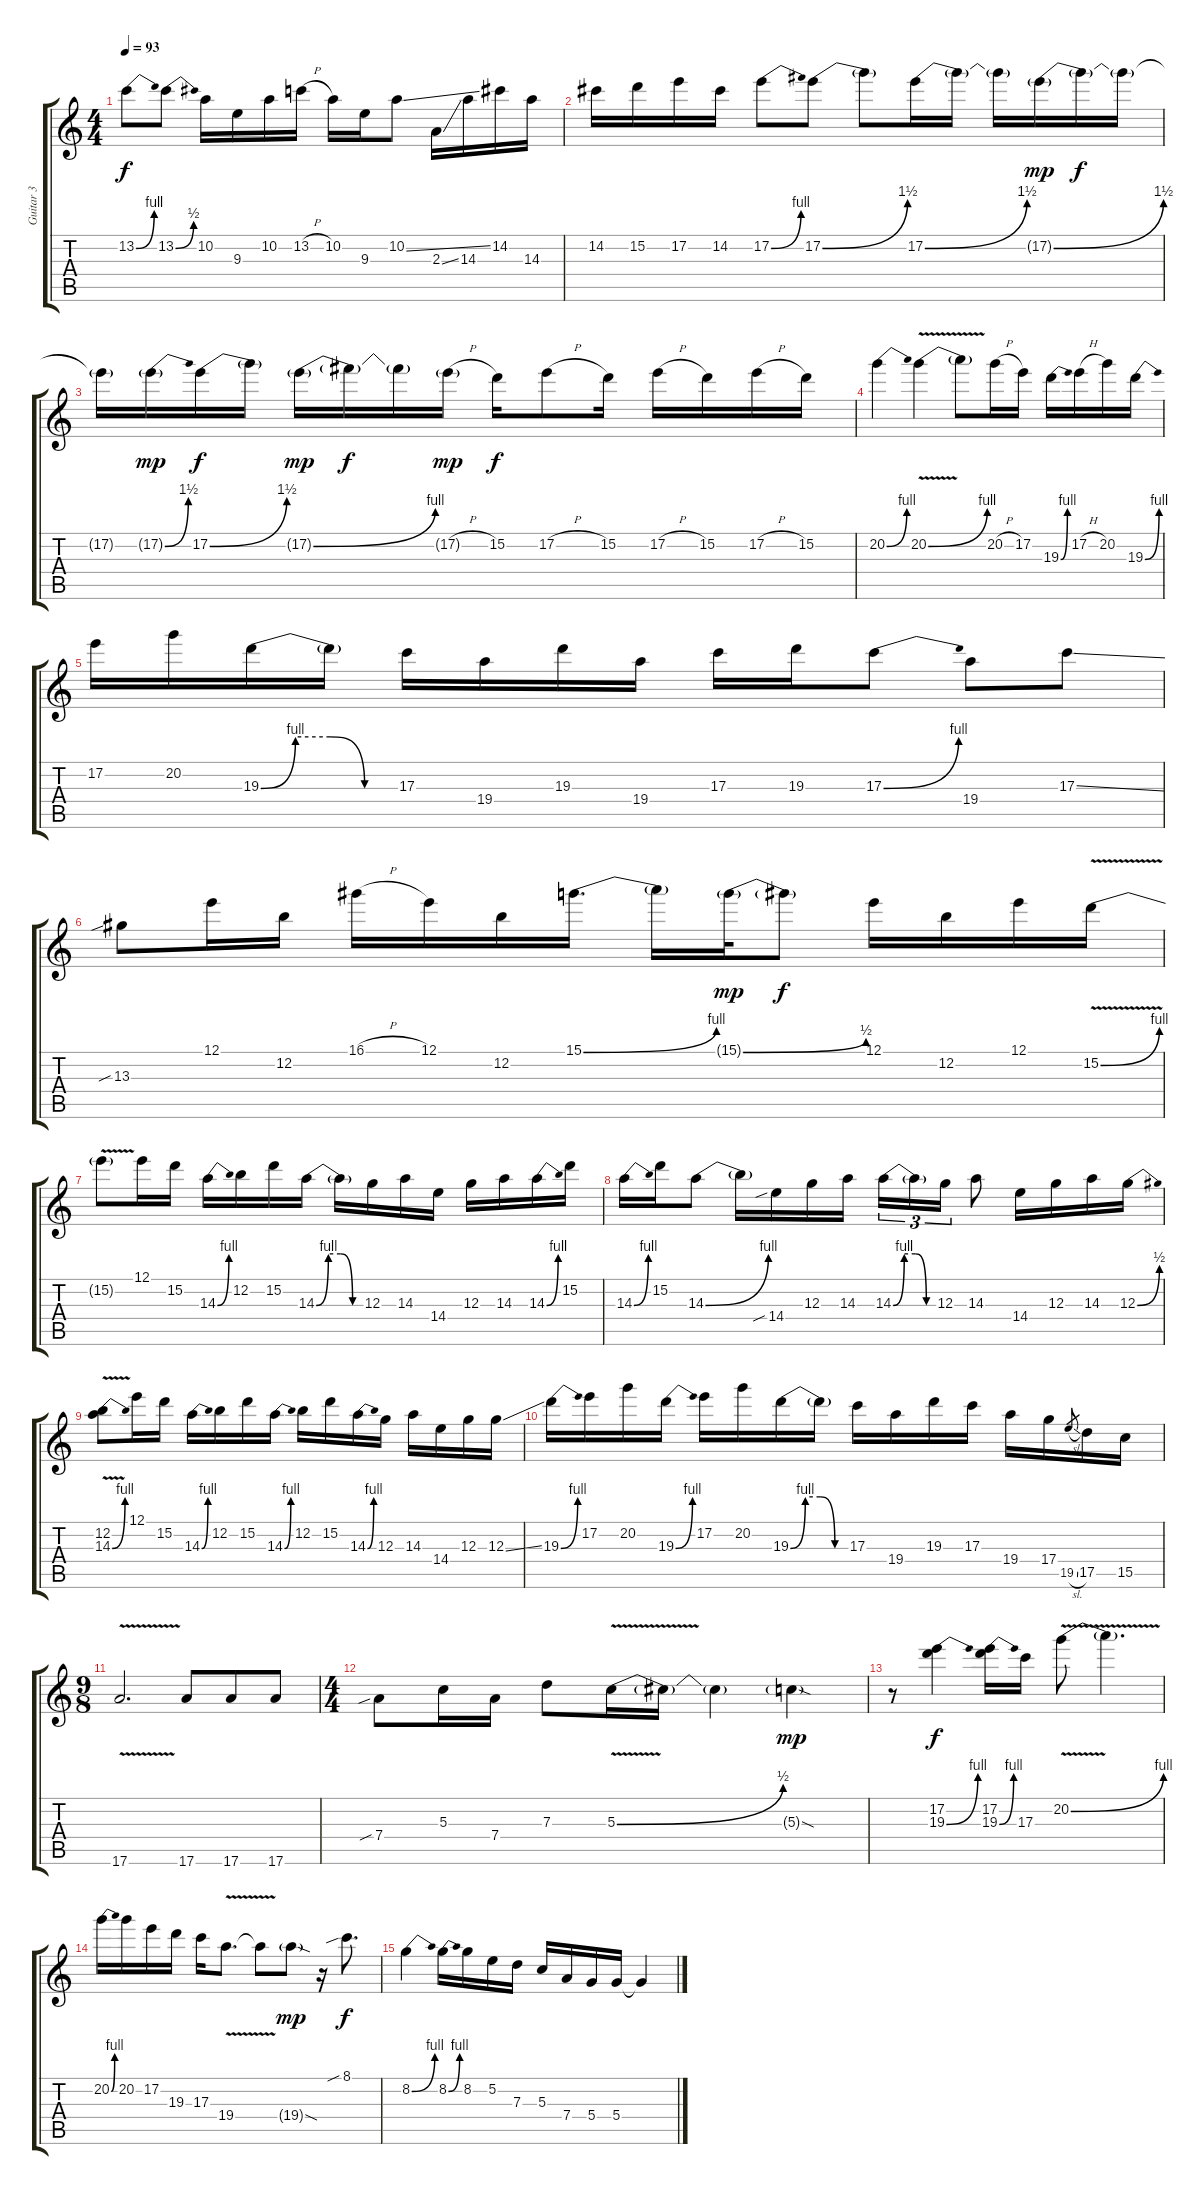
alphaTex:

\track ("Guitar 3" "Guitar 3") {instrument distortionguitar}
\staff {score tabs}
\tuning (E4 B3 G3 D3 A2 E2) {hide}
\ts (4 4)
\tempo 93
\clef g2
\ks c
13.2{be (bend 0 0 60 4)}.8{dy f} 13.2{be (bend 0 0 60 2)}.8 10.2.16 9.3.16 10.2.16 13.2{h}.16 10.2.16 9.3.16 10.2{ss}.8 2.3{ss}.16 14.3.16 14.2.16 14.3.16 |
14.2.16 15.2.16 17.2.16 14.2.16 17.2{be (bend 0 0 60 4)}.8 17.2{be (bend 0 0 60 6)}.8 17.2{t}.8 17.2{be (bend 0 0 60 6)}.16 17.2{t}.16 17.2{t}.16 17.2{be (bend 0 0 60 6) g}.16{dy mp} 17.2{t}.16{dy f} 17.2{t}.16 |
17.2{t}.16 17.2{be (bend 0 0 60 6) g}.16{dy mp} 17.2{be (bend 0 0 60 6)}.16{dy f} 17.2{t}.16 17.2{be (bend 0 0 60 4) g}.16{dy mp} 17.2{t}.16{dy f} 17.2{t}.16 17.2{h g}.16{dy mp} 15.2.16{dy f} 17.2{h}.8 15.2.16 17.2{h}.16 15.2.16 17.2{h}.16 15.2.16 |
20.2{be (bend 0 0 60 4)}.4 20.2{be (bend 0 0 60 4) v}.4 20.2{t}.8 20.2{h}.16 17.2.16 19.3{be (bend 0 0 60 4)}.16 17.2{h}.16 20.2.16 19.3{be (bend 0 0 60 4)}.16 |
17.2.16 20.2.16 19.3{be (custom 0 0 15 4 30 4 45 0 60 0)}.16 19.3{t}.16 17.3.16 19.4.16 19.3.16 19.4.16 17.3.16 19.3.16 17.3{be (bend 0 0 60 4)}.8 19.4.8 17.3{ss}.8 |
13.3{sib}.8 12.1.16 12.2.16 16.1{h}.16 12.1.16 12.2.16 15.1{be (bend 0 0 60 4)}.16{d} 15.1{t}.16 15.1{be (bend 0 0 60 2) g}.32{dy mp} 15.1{t}.8{dy f} 12.1.16 12.2.16 12.1.16 15.2{be (bend 0 0 60 4) v}.16 |
15.2{t}.8 12.1.16 15.2.16 14.3{be (bend 0 0 60 4)}.16 12.2.16 15.2.16 14.3{be (custom 0 0 15 4 30 4 45 0 60 0)}.16 14.3{t}.16 12.3.16 14.3.16 14.4.16 12.3.16 14.3.16 14.3{be (bend 0 0 60 4)}.16 15.2.16 |
14.3{be (bend 0 0 60 4)}.16 15.2.16 14.3{be (bend 0 0 60 4)}.8 14.3{t}.16 14.4{sib}.16 12.3.16 14.3.16 14.3{be (custom 0 0 15 4 30 4 45 0 60 0)}.16{tu (3 2)} 14.3{t}.16{tu (3 2)} 12.3.16{tu (3 2)} 14.3.8 14.4.16 12.3.16 14.3.16 12.3{be (bend 0 0 60 2)}.16 |
(12.2 14.3{be (bend 0 0 60 4) v}).8 12.1.16 15.2.16 14.3{be (bend 0 0 60 4)}.16 12.2.16 15.2.16 14.3{be (bend 0 0 60 4)}.16 12.2.16 15.2.16 14.3{be (bend 0 0 60 4)}.16 12.3.16 14.3.16 14.4.16 12.3.16 12.3{ss}.16 |
19.3{be (bend 0 0 60 4)}.16 17.2.16 20.2.16 19.3{be (bend 0 0 60 4)}.16 17.2.16 20.2.16 19.3{be (custom 0 0 15 4 30 4 45 0 60 0)}.16 19.3{t}.16 17.3.16 19.4.16 19.3.16 17.3.16 19.4.16 17.4.16 19.5{sl}.8{gr} 17.5.16 15.5.16 |
\ts (9 8)
17.6{v}.2{d} 17.6.8 17.6.8 17.6.8 |
\ts (4 4)
7.4{sib}.8 5.3.16 7.4.16 7.3.8 5.3{be (bend 0 0 60 2) v}.16 5.3{t}.16 5.3{t}.4 5.3{sod g}.4{dy mp} |
r.8 (17.2 19.3{be (bend 0 0 60 4)}).4{dy f} (17.2 19.3{be (bend 0 0 60 4)}).16 17.3.16 20.2{be (bend 0 0 60 4) v}.8 20.2{t}.4{d} |
20.2{be (bend 0 0 60 4)}.16 20.2.16 17.2.16 19.3.16 17.3.16 19.4{v}.8{d} 19.4{t}.8 19.4{sod g}.8{dy mp} r.16 8.1{sib}.8{d dy f} |
8.2{be (bend 0 0 60 4)}.4 8.2{be (bend 0 0 60 4)}.16 8.2.16 5.2.16 7.3.16 5.3.16 7.4.16 5.4.16 5.4.16 5.4{t}.4
